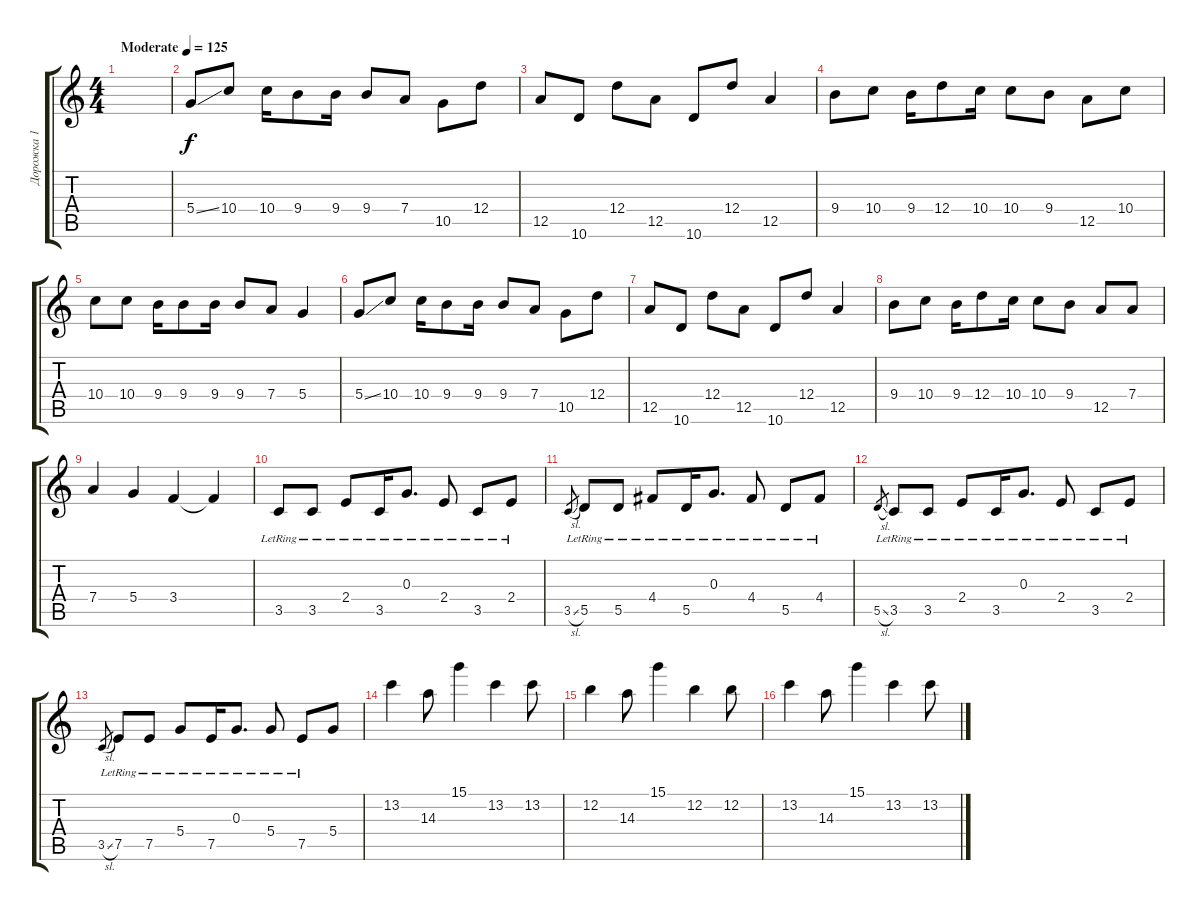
\track ("Дорожка 1" "Дорожка 1") {instrument acousticguitarsteel}
\staff {score tabs}
\tuning (E4 B3 G3 D3 A2 E2) {hide}
\ts (4 4)
\tempo (125 "Moderate")
\clef g2
\ks c
|
5.4{ss}.8 10.4.8 10.4.16 9.4.8 9.4.16 9.4.8 7.4.8 10.5.8 12.4.8 |
12.5.8 10.6.8 12.4.8 12.5.8 10.6.8 12.4.8 12.5.4 |
9.4.8 10.4.8 9.4.16 12.4.8 10.4.16 10.4.8 9.4.8 12.5.8 10.4.8 |
10.4.8 10.4.8 9.4.16 9.4.8 9.4.16 9.4.8 7.4.8 5.4.4 |
5.4{ss}.8 10.4.8 10.4.16 9.4.8 9.4.16 9.4.8 7.4.8 10.5.8 12.4.8 |
12.5.8 10.6.8 12.4.8 12.5.8 10.6.8 12.4.8 12.5.4 |
9.4.8 10.4.8 9.4.16 12.4.8 10.4.16 10.4.8 9.4.8 12.5.8 7.4.8 |
7.4.4 5.4.4 3.4.4 3.4{t}.4 |
3.5{lr}.8 3.5{lr}.8 2.4{lr}.8 3.5{lr}.16 0.3{lr}.8{d} 2.4{lr}.8 3.5{lr}.8 2.4{lr}.8 |
3.5{sl}.8{gr} 5.5{lr}.8 5.5{lr}.8 4.4{lr}.8 5.5{lr}.16 0.3{lr}.8{d} 4.4{lr}.8 5.5{lr}.8 4.4{lr}.8 |
5.5{sl}.8{gr} 3.5{lr}.8 3.5{lr}.8 2.4{lr}.8 3.5{lr}.16 0.3{lr}.8{d} 2.4{lr}.8 3.5{lr}.8 2.4{lr}.8 |
3.5{sl}.8{gr} 7.5{lr}.8 7.5{lr}.8 5.4{lr}.8 7.5{lr}.16 0.3{lr}.8{d} 5.4{lr}.8 7.5{lr}.8 5.4.8 |
13.2.4 14.3.8 15.1.4 13.2.4 13.2.8 |
12.2.4 14.3.8 15.1.4 12.2.4 12.2.8 |
13.2.4 14.3.8 15.1.4 13.2.4 13.2.8
